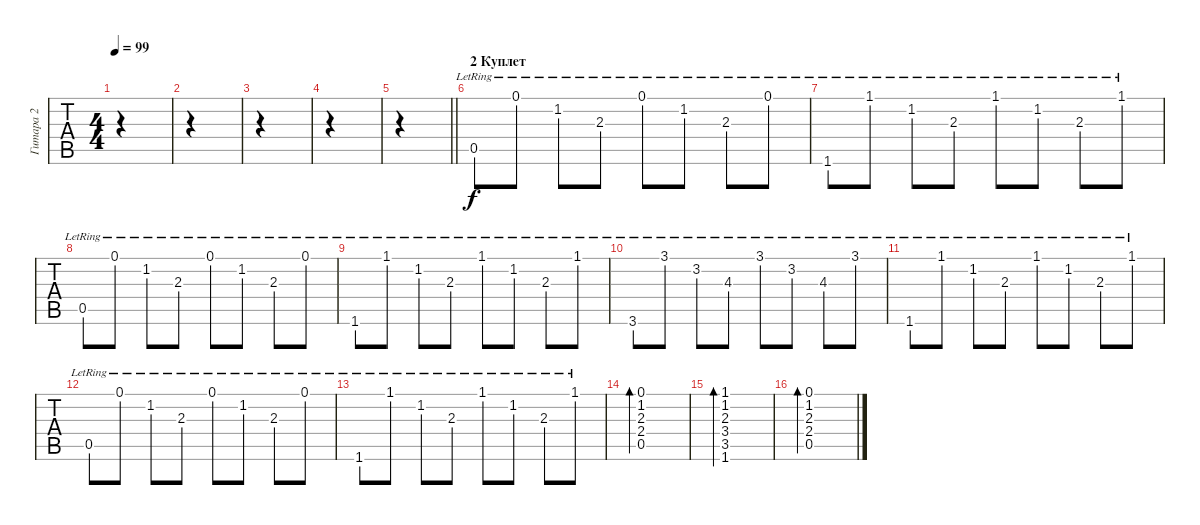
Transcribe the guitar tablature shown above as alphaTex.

\track ("Гитара 2" "Гитара 2") {instrument electricguitarclean}
\staff {tabs}
\tuning (E4 B3 G3 D3 A2 E2) {hide}
\ts (4 4)
\tempo 99
\clef g2
\ks c
|
|
|
|
\barLineRight lightlight
|
\section ("" "2 Куплет")
0.5{lr}.8 0.1{lr}.8 1.2{lr}.8 2.3{lr}.8 0.1{lr}.8 1.2{lr}.8 2.3{lr}.8 0.1{lr}.8 |
1.6{lr}.8 1.1{lr}.8 1.2{lr}.8 2.3{lr}.8 1.1{lr}.8 1.2{lr}.8 2.3{lr}.8 1.1{lr}.8 |
0.5{lr}.8 0.1{lr}.8 1.2{lr}.8 2.3{lr}.8 0.1{lr}.8 1.2{lr}.8 2.3{lr}.8 0.1{lr}.8 |
1.6{lr}.8 1.1{lr}.8 1.2{lr}.8 2.3{lr}.8 1.1{lr}.8 1.2{lr}.8 2.3{lr}.8 1.1{lr}.8 |
3.6{lr}.8 3.1{lr}.8 3.2{lr}.8 4.3{lr}.8 3.1{lr}.8 3.2{lr}.8 4.3{lr}.8 3.1{lr}.8 |
1.6{lr}.8 1.1{lr}.8 1.2{lr}.8 2.3{lr}.8 1.1{lr}.8 1.2{lr}.8 2.3{lr}.8 1.1{lr}.8 |
0.5{lr}.8 0.1{lr}.8 1.2{lr}.8 2.3{lr}.8 0.1{lr}.8 1.2{lr}.8 2.3{lr}.8 0.1{lr}.8 |
1.6{lr}.8 1.1{lr}.8 1.2{lr}.8 2.3{lr}.8 1.1{lr}.8 1.2{lr}.8 2.3{lr}.8 1.1{lr}.8 |
(0.1 1.2 2.3 2.4 0.5).1{bd 60 volume 7} |
(1.1 1.2 2.3 3.4 3.5 1.6).1{bd 60} |
(0.1 1.2 2.3 2.4 0.5).1{bd 60}
